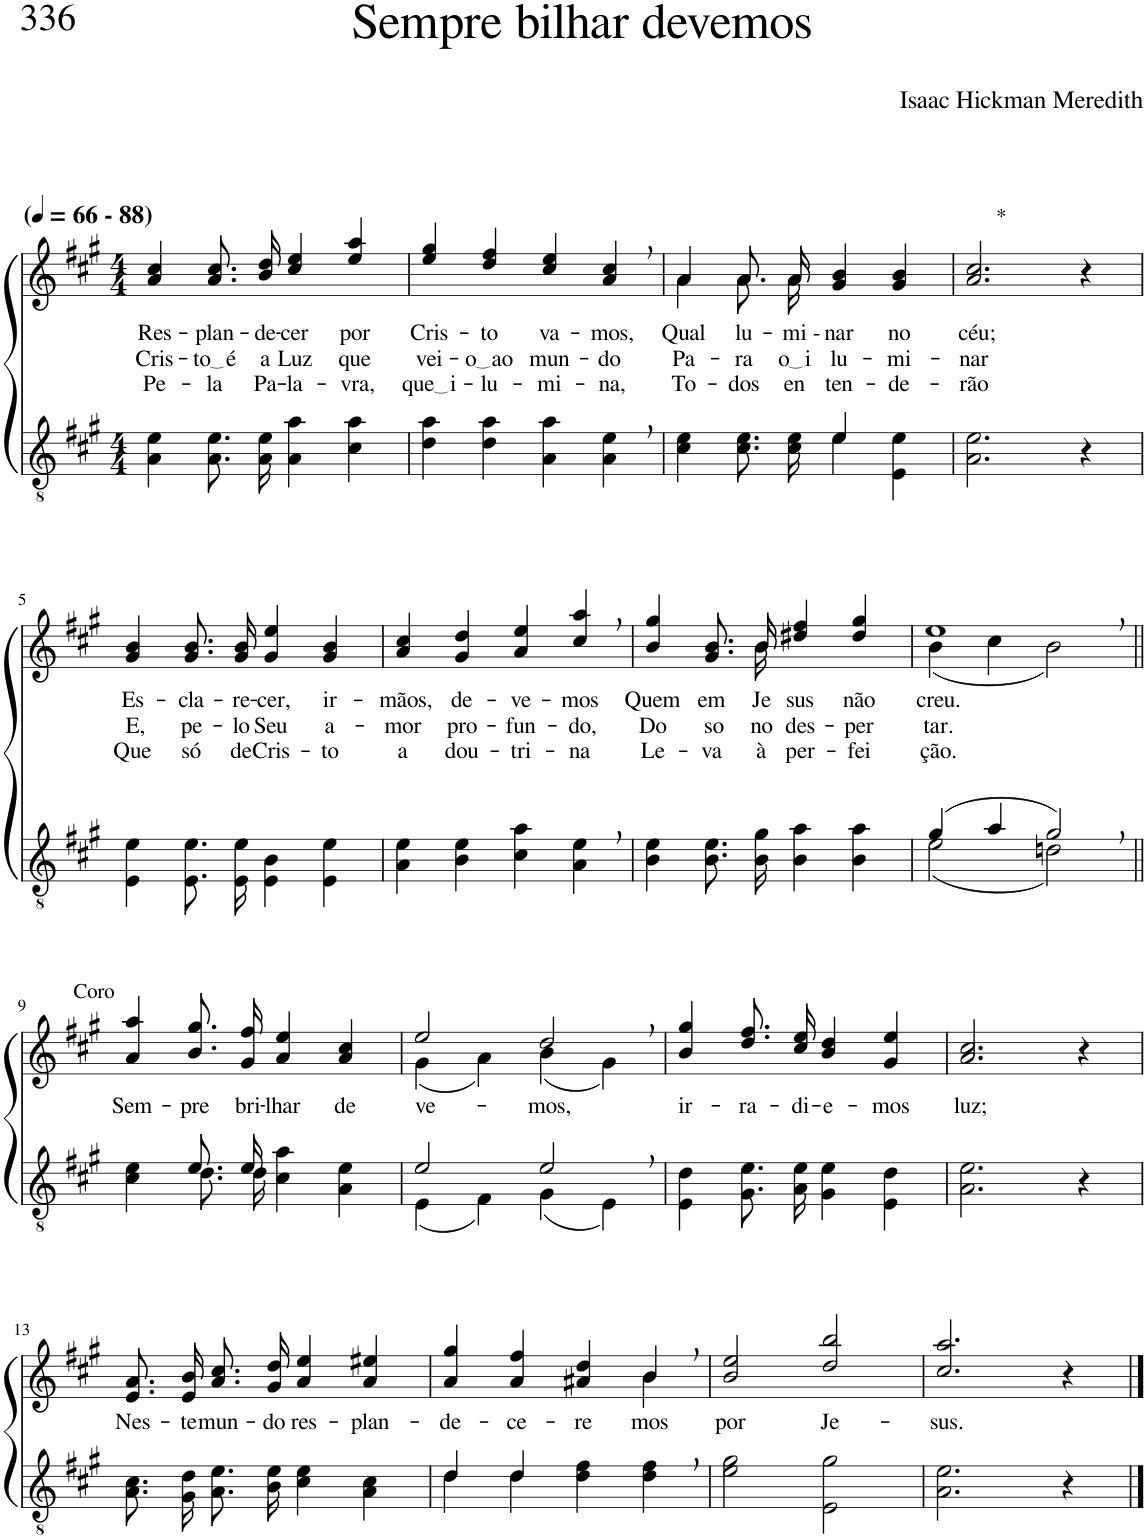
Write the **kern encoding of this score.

**kern	**kern	**text	**text	**text
*part2	*part1	*part1	*part1	*part1
*staff2	*staff1	*staff1	*staff1	*staff1
*I"Parte III e IV	*I"Parte I e II	*	*	*
*clefGv2	*clefG2	*	*	*
*Trd4c7	*Trd4c7	*	*	*
*k[f#c#g#]	*k[f#c#g#]	*	*	*
*M4/4	*M4/4	*	*	*
*MM66	*MM66	*	*	*
=1	=1	=1	=1	=1
!	!LO:TX:a:B:t=(	!	!	!
!	!LO:TX:a:B:t=- 88)	!	!	!
!	!	!LO:LY:b	!LO:LY:b	!LO:LY:b
4A\ 4e\	4a/ 4cc#/	Res-	Cris-	Pe-
!	!	!LO:LY:b	!LO:LY:b	!LO:LY:b
8.A\ 8.e\L	8.a\ 8.cc#\L	-plan-	to é	-la
!	!	!LO:LY:b	!LO:LY:b	!LO:LY:b
16A\ 16e\Jk	16b\ 16dd\Jk	-de-	a	-Pa-
!	!	!LO:LY:b	!LO:LY:b	!LO:LY:b
4A\ 4a\	4cc#/ 4ee/	-cer	Luz	-la-
!	!	!LO:LY:b	!LO:LY:b	!LO:LY:b
4c#\ 4a\	4ee/ 4aa/	por	que	-vra,
=2	=2	=2	=2	=2
!	!	!LO:LY:b	!LO:LY:b	!LO:LY:b
4d\ 4a\	4ee/ 4gg#/	Cris-	vei-	que i
!	!	!LO:LY:b	!LO:LY:b	!LO:LY:b
4d\ 4a\	4dd/ 4ff#/	-to	o ao	-lu-
!	!	!LO:LY:b	!LO:LY:b	!LO:LY:b
4A\ 4a\	4cc#/ 4ee/	va-	mun-	-mi-
!	!	!LO:LY:b	!LO:LY:b	!LO:LY:b
4A\, 4e\,	4a/, 4cc#/,	-mos,	-do	-na,
=3	=3	=3	=3	=3
*^	*	*	*	*
!	!	!	!LO:LY:b	!LO:LY:b	!LO:LY:b
*	*	*^	*	*	*
2ryy	4c#\ 4e\	4a\	4a/	Qual	Pa-	To-
!	!	!	!	!LO:LY:b	!LO:LY:b	!LO:LY:b
.	8.c#\ 8.e\L	8.a\L	8.a/L	lu-	-ra	-dos
!	!	!	!	!LO:LY:b	!LO:LY:b	!LO:LY:b
.	16c#\ 16e\Jk	16a\Jk	16a/Jk	-mi --	o i	en-
!	!	!	!	!LO:LY:b	!LO:LY:b	!LO:LY:b
4e/	4e\	2ryy	4g#/ 4b/	-nar	-lu-	-ten-
!	!	!	!	!LO:LY:b	!LO:LY:b	!LO:LY:b
4ryy	4E\ 4e\	.	4g#/ 4b/	no	-mi-	-de-
=4	=4	=4	=4	=4	=4	=4
!	!	!LO:TX:a:t=*	!	!	!	!
!	!	!	!	!LO:LY:b	!LO:LY:b	!LO:LY:b
*v	*v	*	*	*	*	*
*	*v	*v	*	*	*
2.A\ 2.e\	2.a/ 2.cc#/	-céu;	-nar	-rão
4r	4r	.	.	.
!!LO:LB:g=z
=5	=5	=5	=5	=5
!	!	!LO:LY:b	!LO:LY:b	!LO:LY:b
4E\ 4e\	4g#/ 4b/	Es-	E,	Que
!	!	!LO:LY:b	!LO:LY:b	!LO:LY:b
8.E/ 8.e/L	8.g#/ 8.b/L	-cla-	pe-	só
!	!	!LO:LY:b	!LO:LY:b	!LO:LY:b
16E/ 16e/Jk	16g#/ 16b/Jk	-re-	-lo	de
!	!	!LO:LY:b	!LO:LY:b	!LO:LY:b
4E\ 4B\	4g#/ 4ee/	-cer,	Seu	Cris-
!	!	!LO:LY:b	!LO:LY:b	!LO:LY:b
4E\ 4e\	4g#/ 4b/	ir-	a-	-to
=6	=6	=6	=6	=6
!	!	!LO:LY:b	!LO:LY:b	!LO:LY:b
4A\ 4e\	4a/ 4cc#/	-mãos,	-mor	a
!	!	!LO:LY:b	!LO:LY:b	!LO:LY:b
4B\ 4e\	4g#/ 4dd/	de-	pro-	dou-
!	!	!LO:LY:b	!LO:LY:b	!LO:LY:b
4c#\ 4a\	4a/ 4ee/	-ve-	-fun-	-tri-
!	!	!LO:LY:b	!LO:LY:b	!LO:LY:b
4A\, 4e\,	4cc#/, 4aa/,	-mos	-do,	-na
=7	=7	=7	=7	=7
!	!	!LO:LY:b	!LO:LY:b	!LO:LY:b
*	*^	*	*	*
4B\ 4e\	4b/ 4gg#/	4..ryy	Quem	Do	Le-
!	!	!	!LO:LY:b	!LO:LY:b	!LO:LY:b
8.B\ 8.e\L	8.g#/ 8.b/L	.	em	so-	-va
!	!	!	!LO:LY:b	!LO:LY:b	!LO:LY:b
16B\ 16g#\Jk	16b/Jk	16b\	Je-	-no	à
!	!	!	!LO:LY:b	!LO:LY:b	!LO:LY:b
4B\ 4a\	4dd#X/ 4ff#/	2ryy	-sus	des-	per-
!	!	!	!LO:LY:b	!LO:LY:b	!LO:LY:b
4B\ 4a\	4dd#/ 4gg#/	.	não	-per-	-fei-
=8	=8	=8	=8	=8	=8
*^	*	*	*	*	*
!	!	!	!	!LO:LY:b	!LO:LY:b	!LO:LY:b
(4g#/	(2e\	1ee,	(4b\	creu.	-tar.	-ção.
4a/	.	.	4cc#\	.	.	.
2g#,/)	2dn\)	.	2b\)	.	.	.
!!LO:LB:g=z
=9||	=9||	=9||	=9||	=9||	=9||	=9||
!	!	!LO:TX:a:t=Coro	!	!	!	!
!	!	!	!	!LO:LY:b	!	!
*	*	*v	*v	*	*	*
4ryy	4c#\ 4e\	4a/ 4aa/	Sem-	.	.
!	!	!	!LO:LY:b	!	!
8.e/L	8.d\L	8.b\ 8.gg#\L	-pre	.	.
!	!	!	!LO:LY:b	!	!
16e/Jk	16d\Jk	16g#\ 16ff#\Jk	bri-	.	.
!	!	!	!LO:LY:b	!	!
2ryy	4c#\ 4a\	4a/ 4ee/	-lhar	.	.
!	!	!	!LO:LY:b	!	!
.	4A\ 4e\	4a/ 4cc#/	de-	.	.
=10	=10	=10	=10	=10	=10
*	*	*^	*	*	*
!	!	!	!	!LO:LY:b	!	!
2e/	(4E\	2ee/	(4g#\	-ve-	.	.
.	4F#\)	.	4a\)	.	.	.
!	!	!	!	!LO:LY:b	!	!
2e,/	(4G#\	2dd,/	(4b\	-mos,	.	.
.	4E\)	.	4g#\)	.	.	.
=11	=11	=11	=11	=11	=11	=11
!	!	!	!	!LO:LY:b	!	!
*v	*v	*	*	*	*	*
*	*v	*v	*	*	*
4E\ 4d\	4b/ 4gg#/	ir-	.	.
!	!	!LO:LY:b	!	!
8.G#\ 8.e\L	8.dd\ 8.ff#\L	-ra-	.	.
!	!	!LO:LY:b	!	!
16A\ 16e\Jk	16cc#\ 16ee\Jk	-di-	.	.
!	!	!LO:LY:b	!	!
4G#\ 4e\	4b/ 4dd/	-e-	.	.
!	!	!LO:LY:b	!	!
4E\ 4d\	4g#/ 4ee/	-mos	.	.
=12	=12	=12	=12	=12
!	!	!LO:LY:b	!	!
2.A\ 2.e\	2.a/ 2.cc#/	luz;	.	.
4r	4r	.	.	.
!!LO:LB:g=z
=13	=13	=13	=13	=13
!	!	!LO:LY:b	!	!
8.A\ 8.c#\L	8.e/ 8.a/L	Nes-	.	.
!	!	!LO:LY:b	!	!
16G#\ 16d\Jk	16e/ 16b/Jk	-te	.	.
!	!	!LO:LY:b	!	!
8.A\ 8.e\L	8.a\ 8.cc#\L	mun-	.	.
!	!	!LO:LY:b	!	!
16B\ 16e\Jk	16g#\ 16dd\Jk	-do	.	.
!	!	!LO:LY:b	!	!
4c#\ 4e\	4a/ 4ee/	res-	.	.
!	!	!LO:LY:b	!	!
4A\ 4c#\	4a/ 4ee#X/	-plan-	.	.
=14	=14	=14	=14	=14
*^	*	*	*	*
!	!	!	!LO:LY:b	!	!
*	*	*^	*	*	*
4d\	4d/	4a/ 4gg#/	2.ryy	-de-	.	.
!	!	!	!	!LO:LY:b	!	!
4d\	4d/	4a/ 4ff#/	.	-ce-	.	.
!	!	!	!	!LO:LY:b	!	!
4d\ 4f#\	2ryy	4a#X/ 4dd/	.	-re-	.	.
!	!	!	!	!LO:LY:b	!	!
4d\, 4f#\,	.	4b,/	4b\	-mos	.	.
*v	*v	*	*	*	*	*
=15	=15	=15	=15	=15	=15
!	!	!	!LO:LY:b	!	!
*	*v	*v	*	*	*
2e\ 2g#\	2b/ 2ee/	por	.	.
!	!	!LO:LY:b	!	!
2E\ 2g#\	2dd/ 2bb/	Je-	.	.
=16	=16	=16	=16	=16
!	!	!LO:LY:b	!	!
2.A\ 2.e\	2.cc#/ 2.aa/	-sus.	.	.
4r	4r	.	.	.
==	==	==	==	==
*-	*-	*-	*-	*-
